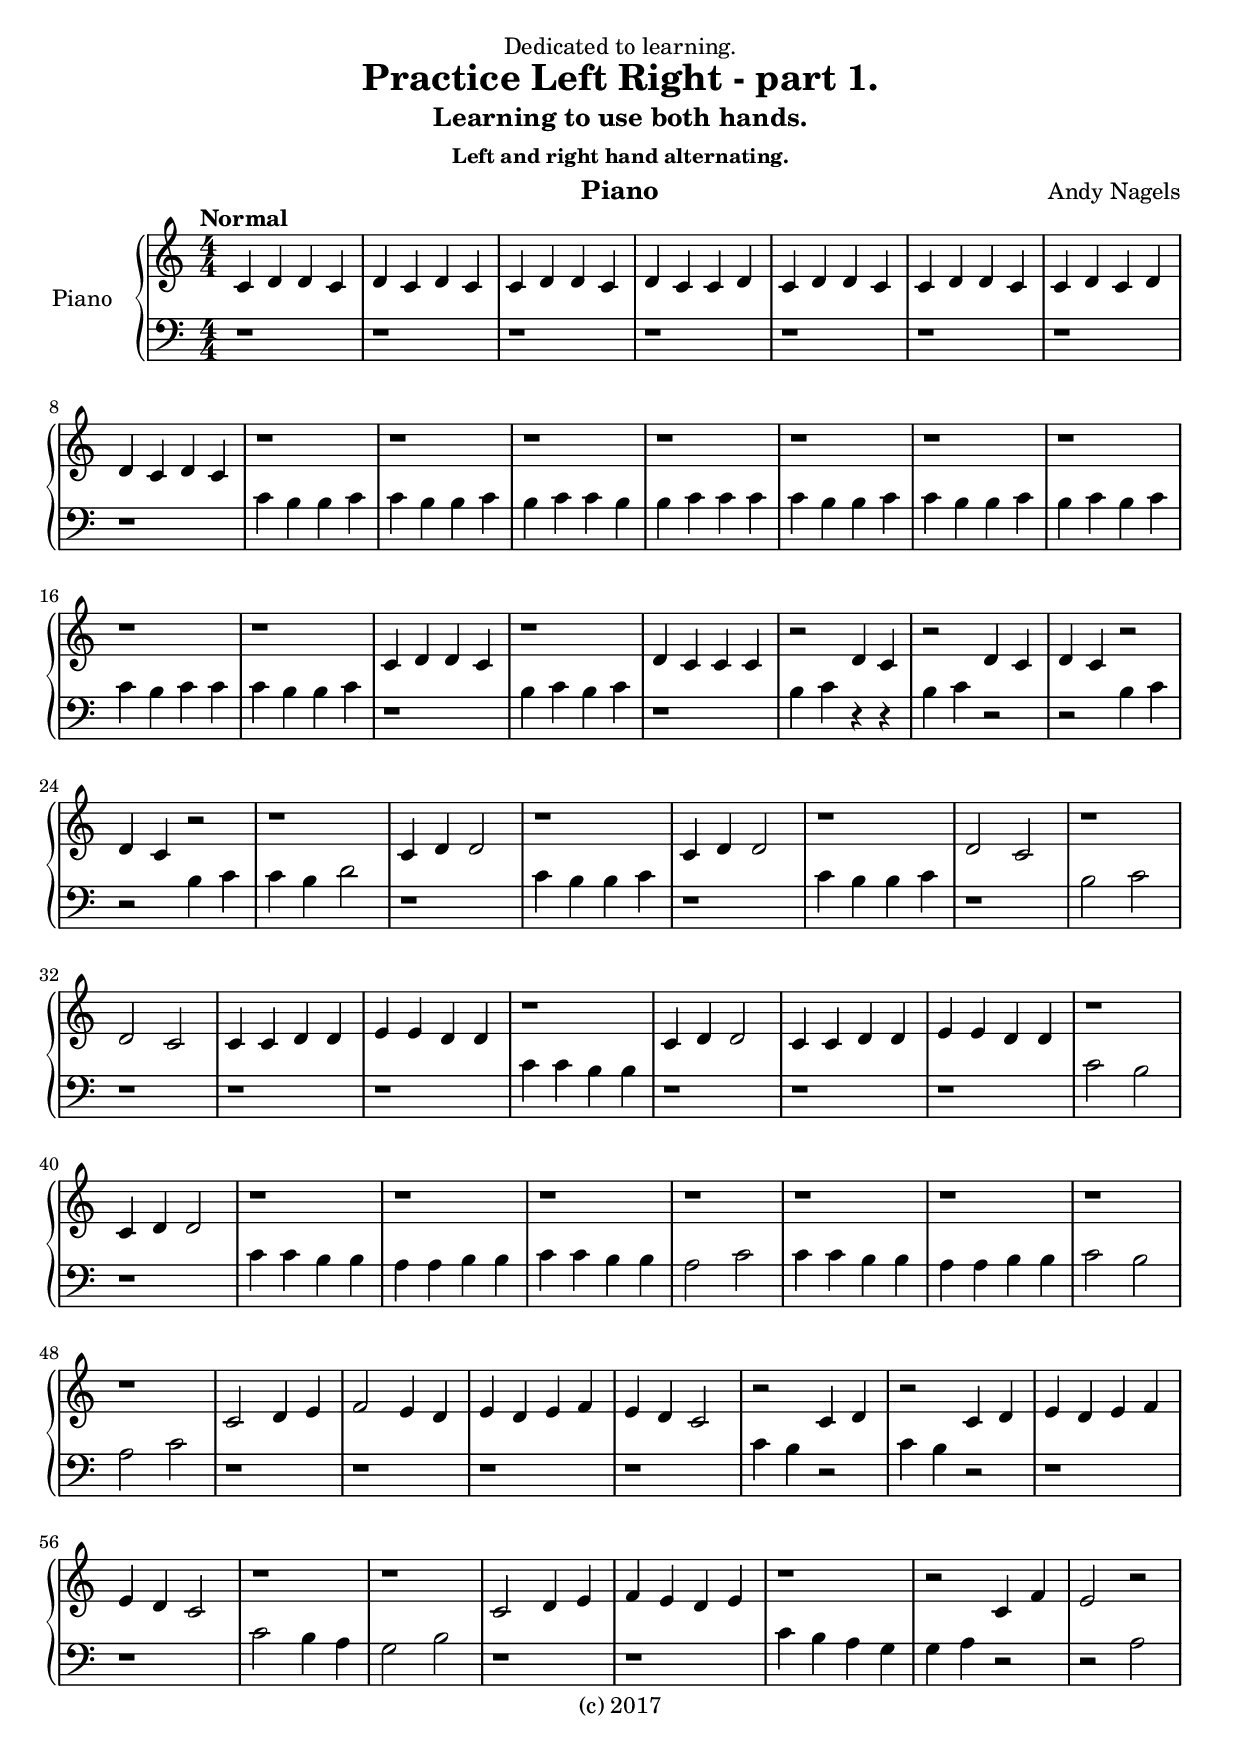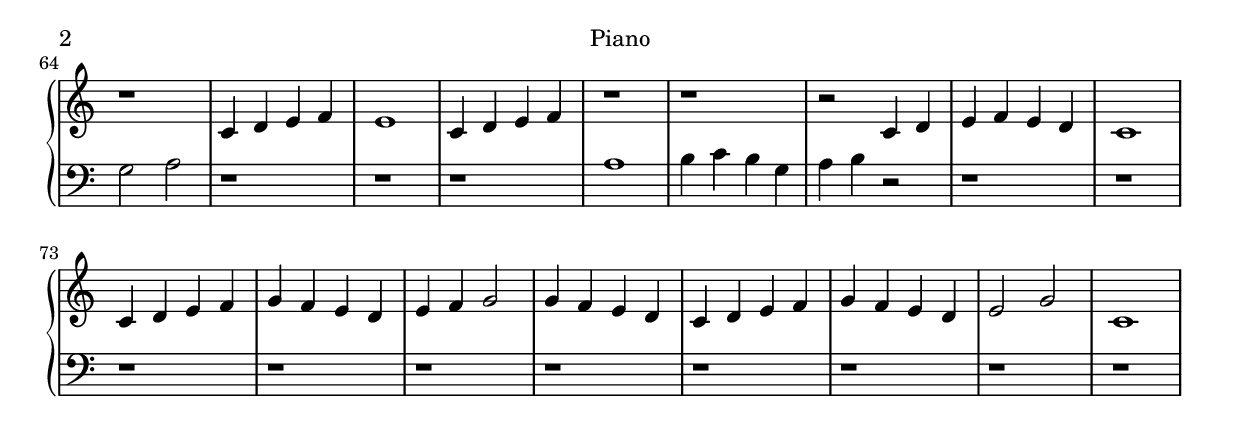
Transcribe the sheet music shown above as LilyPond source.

\version "2.18.2"

% Score

\header {
  dedication = "Dedicated to learning."
  title = "Practice Left Right - part 1."
  subtitle = "Learning to use both hands."
  subsubtitle = "Left and right hand alternating."
  instrument = "Piano"
  composer = "Andy Nagels"
  arranger = ""
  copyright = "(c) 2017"
}

global = {
  \key c \major
  \numericTimeSignature
  \time 4/4
  \tempo "Normal"
}

\paper {
  #(set-paper-size "a4")
}

\version "2.18.2"

% Instrument definitions

\language "english"

%------- TREBLE -------
pianoTrebleA = {
  \relative c' {
    c4 d d c | % m0
    d c d c | % m1
    c d d c | % m2
    d c c d | % m3
  }
}

pianoTrebleB = {
  \relative c' {
    c4 d d c | % m4
    c d d c | % m5
    c d c d | % m6
    d c d c | % m7
  }
}

pianoTrebleC = {
  \relative c' {
    r1 | % m8
    r1 | % m9
    r1 | % m10
    r1 | % m11
  }
}

pianoTrebleD = {
  \relative c' {
    r1 | % m12
    r1 | % m13
    r1 | % m14
    r1 | % m15
  }
}

pianoTrebleE = {
  \relative c' {
    r1 | % m12
    c4 d d c | % m13
    r1 | % m14
    d4 c c c | % m15
  }
}

pianoTrebleF = {
  \relative c' {
    r2 d4 c | % m16
    r2 d4 c | % m17
    d4 c r2 | % m18
    d4 c r2 | % m19
  }
}

pianoTrebleG = {
  \relative c' {
    r1 | % m20
    c4 d4 d2 | % m21
    r1 | % m22
    c4 d4 d2 | % m23
  }
}

pianoTrebleH = {
  \relative c' {
    r1 | % m24
    d2 c2 | % m25
    r1 | % m26
    d2 c2 | % m27
  }
}

pianoTrebleI = {
  \relative c' {
    c4 c d d | % m28
    e e d d | % m29
    r1 | % m30
    c4 d d2 | % m31
  }
}

pianoTrebleJ = {
  \relative c' {
    c4 c d d | % m32
    e e d d | % m33
    r1 | % m34
    c4 d d2 | % m35
  }
}

pianoTrebleK = {
  \relative c' {
    r1 | % m36
    r1 | % m37
    r1 | % m38
    r1 | % m39
  }
}
  
pianoTrebleL = {
  \relative c' {
    r1 | % m40
    r1 | % m41
    r1 | % m42
    r1 | % m43
  }
}

pianoTrebleM = {
  \relative c' {
    c2 d4 e4 | % m44
    f2 e4 d4 | % m45
    e d e f | % m46
    e4 d4 c2 | % m47
  }
}

pianoTrebleN = {
  \relative c' {
    r2 c4 d | % m48
    r2 c4 d | % m49
    e d e f | % m50
    e d c2 | % m51
  }
}

pianoTrebleO = {
  \relative c' {
    r1 | % m52
    r1 | % m53
    c2 d4 e | % m54
    f e d e | % m55
  }
}

pianoTrebleP = {
  \relative c' {
    r1 | % m56
    r2 c4 f | % m57
    e2 r2 | % m58
    r1 | % m59
  }
}

pianoTrebleQ = {
  \relative c' {
    c4 d e f | % m60
    e1 | % m61
    c4 d e f | % m62
    r1 | % m63
  }
}

pianoTrebleR = {
  \relative c' {
    r1 | % m64
    r2 c4 d | % m65
    e4 f e d | % m66
    c1 | % m67
  }
}

pianoTrebleS = {
  \relative c' {
    c4 d e f | % m68
    g f e d | % m69
    e f g2 | % m70
    g4 f e d | % m71
  }
}

pianoTrebleT = {
  \relative c' {
    c4 d e f | % m72
    g f e d | % m73
    e2 g2 | % m74
    c,1 | % m75
  }
}

pianoTrebleU = {
  \relative c' {
    r1 | % m76
    r1 | % m77
    r1 | % m78
    r1 | % m79
  }
}

pianoTrebleV = {
  \relative c' {
    r1 | % m80
    r1 | % m81
    r1 | % m82
    r1 | % m83
  }
}

pianoTrebleW = {
  \relative c' {
    g'4 f4 e4 g4 | % m84
    c, d f e | % m85
    r1 | % m86
    r2 g4 f4 | % m87
  }
}

pianoTrebleX = {
  \relative c' {
    e4 g4 r2 | % m88
    r1 | % m89
    g4 f4 e4 d4 | % m90
    r1 | % m91
  }
}

pianoTrebleY = {
  \relative c' {
    g'4 e c g'| % m92
    e c f e| % m93
    r1 | % m94
    r1 | % m95
  }
}

pianoTrebleZ = {
  \relative c' {
    r2 e2 | % m96
    r1 | % m97
    r1 | % m98
    r1 | % m99
    r1 | % m100
  }
}
%------- /TREBLE -------

%------- BASS -------
pianoBassA = {
  \clef bass
  \relative c' {
    r1 | % m0
    r1 | % m1
    r1 | % m2
    r1 | % m3
  }
}

pianoBassB = {
  \clef bass
  \relative c' {
    r1 | % m4
    r1 | % m5
    r1 | % m6
    r1 | % m7
  }
}

pianoBassC = {
  \clef bass
  \relative c' {
    c4 b b c | % m8
    c b b c | % m9
    b c c b | % m10
    b c c c | % m11
  }
}

pianoBassD = {
  \clef bass
  \relative c' {
    c4 b b c | % m8
    c b b c | % m9
    b c b c | % m10
    c b c c | % m11
  }
}

pianoBassE = {
  \clef bass
  \relative c' {
    c4 b b c | % m12
    r1 | % m13
    b4 c b c | % m14
    r1 | % m15
  }
}

pianoBassF = {
  \clef bass
  \relative c' {
    b4 c r4 r4 | % m16
    b4 c r2 | % m17
    r2 b4 c | % m18
    r2 b4 c | % m19
  }
}

pianoBassG = {
  \clef bass
  \relative c' {
    c4 b4 d2 | % m20
    r1 | % m21
    c4 b4 b4 c4 | % m22
    r1 | % m23
  }
}

pianoBassH = {
  \clef bass
  \relative c' {
    c4 b b c | % m24
    r1 | % m25
    b2 c2 | % m26
    r1 | % m27
  }
}

pianoBassI = {
  \clef bass
  \relative c' {
    r1 | % m28
    r1 | % m29
    c4 c b b | % m30
    r1 | % m31
  }
}

pianoBassJ = {
  \clef bass
  \relative c' {
    r1 | % m32
    r1 | % m33
    c2 b2 | % m34
    r1 | % m35
  }
}

pianoBassK = {
  \clef bass
  \relative c' {
    c4 c b b | % m36
    a a b b | % m37
    c c b b | % m38
    a2 c2 | % m39
  }
}

pianoBassL = {
  \clef bass
  \relative c' {
    c4 c b b | % m40
    a a b b | % m41
    c2 b2 | % m42
    a2 c2 | % m43
  }
}

pianoBassM = {
  \clef bass
  \relative c' {
    r1 | % m44
    r1 | % m45
    r1 | % m46
    r1 | % m47
  }
}

pianoBassN = {
  \clef bass
  \relative c' {
    c4 b4 r2 | % m48
    c4 b4 r2 | % m49
    r1 | % m50
    r1 | % m51
  }
}

pianoBassO = {
  \clef bass
  \relative c' {
    c2 b4 a | % m52
    g2 b2 | % m53
    r1 | % m54
    r1 | % m55
  }
}

pianoBassP = {
  \clef bass
  \relative c' {
    c4 b a g  | % m56
    g a r2 | % m57
    r2 a2 | % m58
    g2 a2 | % m59
  }
}

pianoBassQ = {
  \clef bass
  \relative c' {
    r1  | % m60
    r1 | % m61
    r1 | % m62
    a1 | % m63
  }
}

pianoBassR = {
  \clef bass
  \relative c' {
    b4 c4 b4 g4  | % m64
    a b r2 | % m65
    r1 | % m66
    r1 | % m67
  }
}

pianoBassS = {
  \clef bass
  \relative c' {
    r1  | % m68
    r1 | % m69
    r1 | % m70
    r1 | % m71
  }
}

pianoBassT = {
  \clef bass
  \relative c' {
    r1  | % m72
    r1 | % m73
    r1 | % m74
    r1 | % m75
  }
}

pianoBassU = {
  \clef bass
  \relative c' {
    c4 b a g | % m76
    f1 | % m77
    g2 b4 c | % m78
    f,4 g b c | % m79
  }
}

pianoBassV = {
  \clef bass
  \relative c' {
    c4 b a g | % m80
    f1 | % m81
    g2 b4 c | % m82
    f,4 g4 f2 | % m83
  }
}

pianoBassW = {
  \clef bass
  \relative c' {
    r1 | % m84
    r1 | % m85
    b4 c4 g4 a4 | % m86
    f4 c'4 r2 | % m87
  }
}

pianoBassX = {
  \clef bass
  \relative c' {
    r2 b2 | % m88
    g4 a4  g2 | % m89
    r1 | % m90
    c2 a2 | % m91
  }
}

pianoBassY = {
  \clef bass
  \relative c' {
    r1 | % m92
    r1 | % m93
    b4 c b g | % m94
    f c' a f | % m95
  }
}

pianoBassZ = {
  \clef bass
  \relative c' {
    g4 c r2 | % m96
    g4 a4 f2 | % m97
    c'4 b g c| % m98
    b4 g a2 | % m99
    g1 | % m100
  }
}
%------- /BASS -------


\score {
  \new PianoStaff <<
    \set PianoStaff.instrumentName = #"Piano  "
    \new Staff {
      \global
       \pianoTrebleA
       \pianoTrebleB
       \pianoTrebleC
       \pianoTrebleD
       \pianoTrebleE
       \pianoTrebleF
       \pianoTrebleG
       \pianoTrebleH
       \pianoTrebleI
       \pianoTrebleJ
       \pianoTrebleK
       \pianoTrebleL
       \pianoTrebleM
       \pianoTrebleN
       \pianoTrebleO
       \pianoTrebleP
       \pianoTrebleQ
       \pianoTrebleR
       \pianoTrebleS
       \pianoTrebleT
    }
    \new Staff {
      \global
      \pianoBassA
      \pianoBassB
      \pianoBassC
      \pianoBassD
      \pianoBassE
      \pianoBassF
      \pianoBassG
      \pianoBassH
      \pianoBassI
      \pianoBassJ
      \pianoBassK
      \pianoBassL
      \pianoBassM
      \pianoBassN
      \pianoBassO
      \pianoBassP
      \pianoBassQ
      \pianoBassR
      \pianoBassS
      \pianoBassT
    }
  >>
  \layout {
    %#(layout-set-staff-size 16)
  }
  \midi {midiInstrument = "piano"}
}
